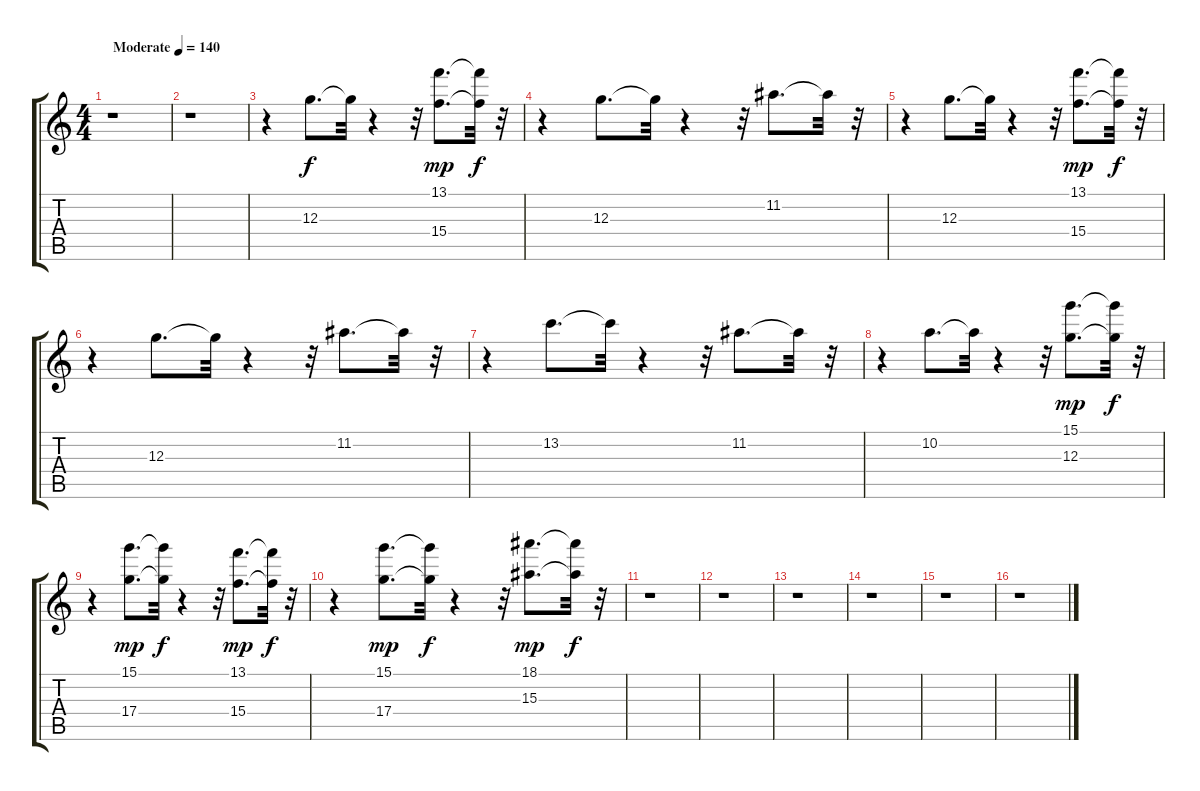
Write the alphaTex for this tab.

\track "" {instrument overdrivenguitar}
\staff {score tabs}
\tuning (E4 B3 G3 D3 A2 E2) {hide}
\ts (4 4)
\tempo (140 "Moderate")
\clef g2
\ks c
r.1{dy f instrument overdrivenguitar} |
r.1 |
r.4 12.3.8{d} 12.3{t}.32 r.4 r.32 (13.1 15.4).8{d dy mp} (13.1{t} 15.4{t}).32{dy f} r.32 |
r.4 12.3.8{d} 12.3{t}.32 r.4 r.32 11.2.8{d} 11.2{t}.32 r.32 |
r.4 12.3.8{d} 12.3{t}.32 r.4 r.32 (13.1 15.4).8{d dy mp} (13.1{t} 15.4{t}).32{dy f} r.32 |
r.4 12.3.8{d} 12.3{t}.32 r.4 r.32 11.2.8{d} 11.2{t}.32 r.32 |
r.4 13.2.8{d} 13.2{t}.32 r.4 r.32 11.2.8{d} 11.2{t}.32 r.32 |
r.4 10.2.8{d} 10.2{t}.32 r.4 r.32 (15.1 12.3).8{d dy mp} (15.1{t} 12.3{t}).32{dy f} r.32 |
r.4 (15.1 17.4).8{d dy mp} (15.1{t} 17.4{t}).32{dy f} r.4 r.32 (13.1 15.4).8{d dy mp} (13.1{t} 15.4{t}).32{dy f} r.32 |
r.4 (15.1 17.4).8{d dy mp} (15.1{t} 17.4{t}).32{dy f} r.4 r.32 (18.1 15.3).8{d dy mp} (18.1{t} 15.3{t}).32{dy f} r.32 |
r.1 |
r.1 |
r.1 |
r.1 |
r.1 |
r.1
